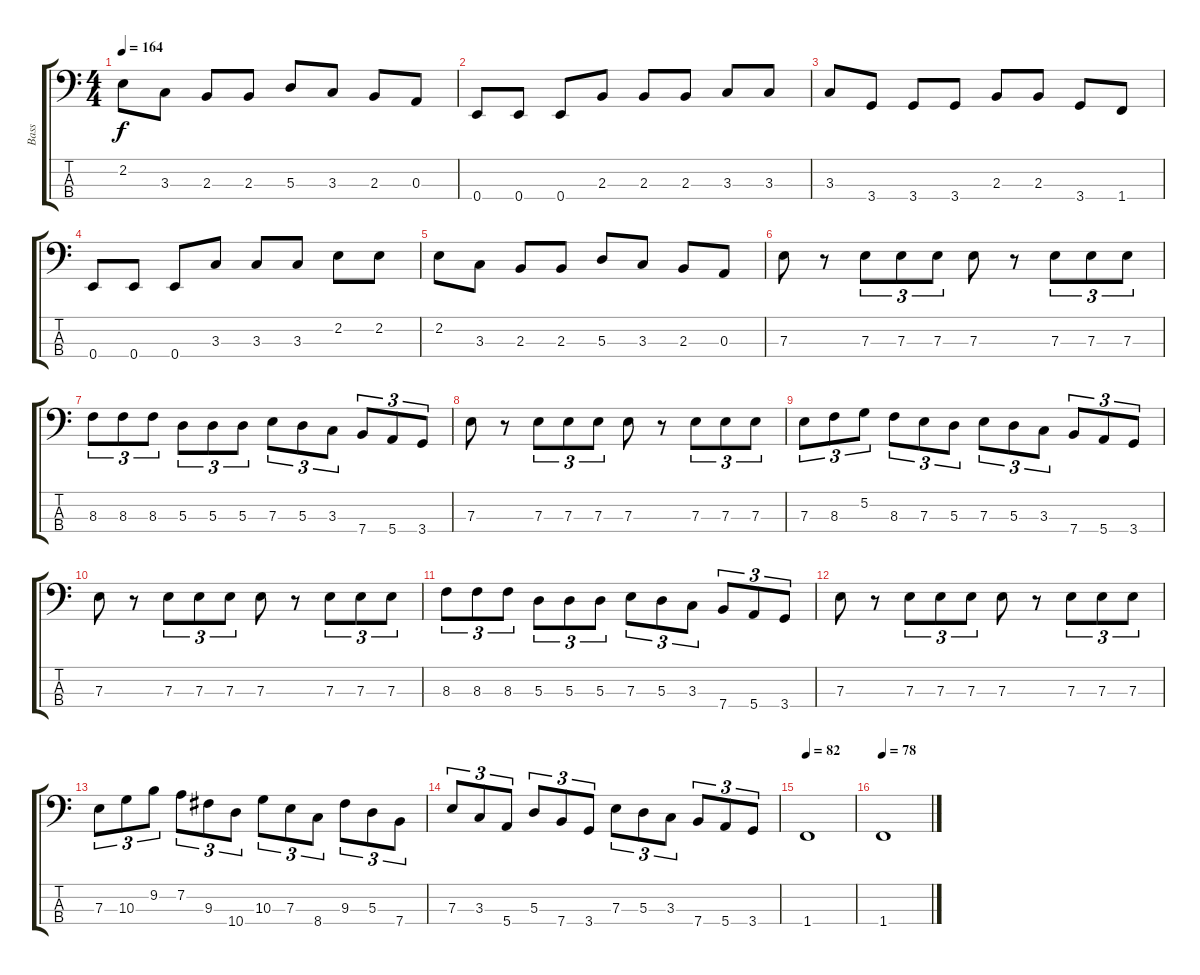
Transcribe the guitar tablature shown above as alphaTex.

\track ("Bass" "Bass") {instrument electricbassfinger}
\staff {score tabs}
\tuning (G2 D2 A1 E1) {hide}
\ts (4 4)
\tempo 164
\clef f4
\ks c
2.2.8{dy f} 3.3.8 2.3.8 2.3.8 5.3.8 3.3.8 2.3.8 0.3.8 |
0.4.8 0.4.8 0.4.8 2.3.8 2.3.8 2.3.8 3.3.8 3.3.8 |
3.3.8 3.4.8 3.4.8 3.4.8 2.3.8 2.3.8 3.4.8 1.4.8 |
0.4.8 0.4.8 0.4.8 3.3.8 3.3.8 3.3.8 2.2.8 2.2.8 |
2.2.8 3.3.8 2.3.8 2.3.8 5.3.8 3.3.8 2.3.8 0.3.8 |
7.3.8 r.8 7.3.8{tu (3 2)} 7.3.8{tu (3 2)} 7.3.8{tu (3 2)} 7.3.8 r.8 7.3.8{tu (3 2)} 7.3.8{tu (3 2)} 7.3.8{tu (3 2)} |
8.3.8{tu (3 2)} 8.3.8{tu (3 2)} 8.3.8{tu (3 2)} 5.3.8{tu (3 2)} 5.3.8{tu (3 2)} 5.3.8{tu (3 2)} 7.3.8{tu (3 2)} 5.3.8{tu (3 2)} 3.3.8{tu (3 2)} 7.4.8{tu (3 2)} 5.4.8{tu (3 2)} 3.4.8{tu (3 2)} |
7.3.8 r.8 7.3.8{tu (3 2)} 7.3.8{tu (3 2)} 7.3.8{tu (3 2)} 7.3.8 r.8 7.3.8{tu (3 2)} 7.3.8{tu (3 2)} 7.3.8{tu (3 2)} |
7.3.8{tu (3 2)} 8.3.8{tu (3 2)} 5.2.8{tu (3 2)} 8.3.8{tu (3 2)} 7.3.8{tu (3 2)} 5.3.8{tu (3 2)} 7.3.8{tu (3 2)} 5.3.8{tu (3 2)} 3.3.8{tu (3 2)} 7.4.8{tu (3 2)} 5.4.8{tu (3 2)} 3.4.8{tu (3 2)} |
7.3.8 r.8 7.3.8{tu (3 2)} 7.3.8{tu (3 2)} 7.3.8{tu (3 2)} 7.3.8 r.8 7.3.8{tu (3 2)} 7.3.8{tu (3 2)} 7.3.8{tu (3 2)} |
8.3.8{tu (3 2)} 8.3.8{tu (3 2)} 8.3.8{tu (3 2)} 5.3.8{tu (3 2)} 5.3.8{tu (3 2)} 5.3.8{tu (3 2)} 7.3.8{tu (3 2)} 5.3.8{tu (3 2)} 3.3.8{tu (3 2)} 7.4.8{tu (3 2)} 5.4.8{tu (3 2)} 3.4.8{tu (3 2)} |
7.3.8 r.8 7.3.8{tu (3 2)} 7.3.8{tu (3 2)} 7.3.8{tu (3 2)} 7.3.8 r.8 7.3.8{tu (3 2)} 7.3.8{tu (3 2)} 7.3.8{tu (3 2)} |
7.3.8{tu (3 2)} 10.3.8{tu (3 2)} 9.2.8{tu (3 2)} 7.2.8{tu (3 2)} 9.3.8{tu (3 2)} 10.4.8{tu (3 2)} 10.3.8{tu (3 2)} 7.3.8{tu (3 2)} 8.4.8{tu (3 2)} 9.3.8{tu (3 2)} 5.3.8{tu (3 2)} 7.4.8{tu (3 2)} |
7.3.8{tu (3 2)} 3.3.8{tu (3 2)} 5.4.8{tu (3 2)} 5.3.8{tu (3 2)} 7.4.8{tu (3 2)} 3.4.8{tu (3 2)} 7.3.8{tu (3 2)} 5.3.8{tu (3 2)} 3.3.8{tu (3 2)} 7.4.8{tu (3 2)} 5.4.8{tu (3 2)} 3.4.8{tu (3 2)} |
\tempo 82
1.4.1 |
\tempo 78
1.4.1
